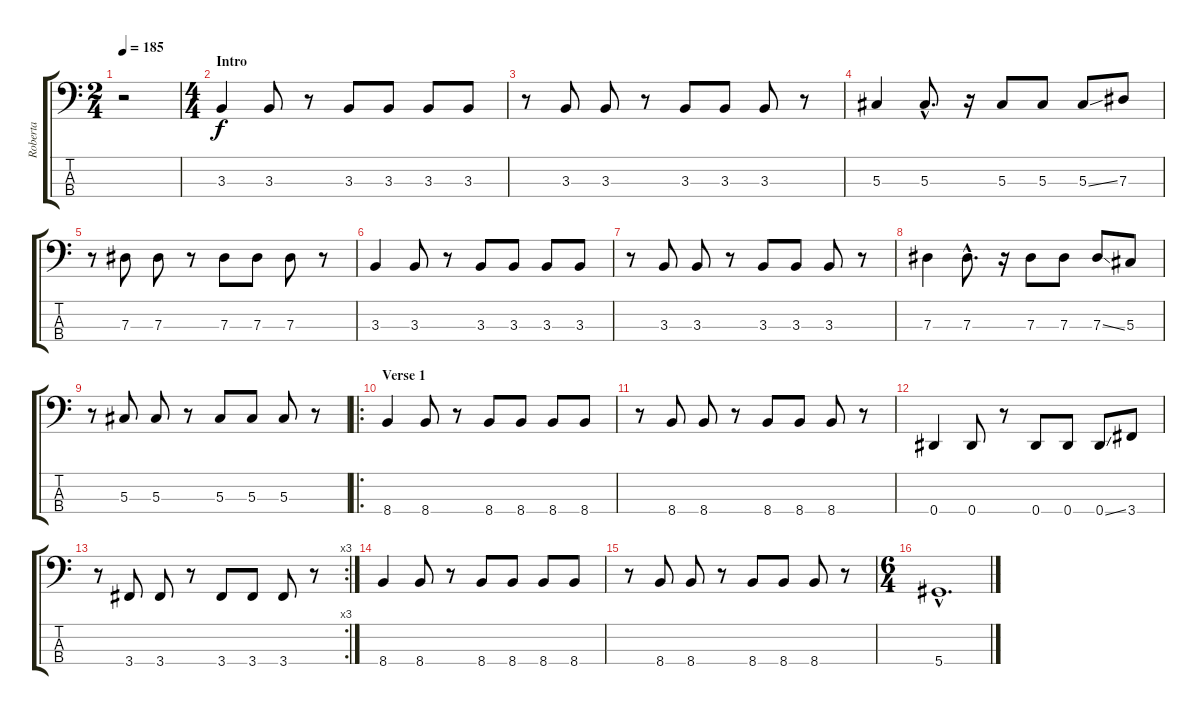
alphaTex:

\track ("Roberta" "Roberta") {instrument electricbassfinger}
\staff {score tabs}
\tuning (Gb2 Db2 Ab1 Eb1) {hide}
\ts (2 4)
\tempo 185
\clef f4
\ks c
r.2{dy f instrument electricbassfinger} |
\ts (4 4)
\section ("" "Intro")
3.3.4 3.3.8 r.8 3.3.8 3.3.8 3.3.8 3.3.8 |
r.8 3.3.8 3.3.8 r.8 3.3.8 3.3.8 3.3.8 r.8 |
5.3.4 5.3{hac}.8{d} r.16 5.3.8 5.3.8 5.3{ss}.8 7.3.8 |
r.8 7.3.8 7.3.8 r.8 7.3.8 7.3.8 7.3.8 r.8 |
3.3.4 3.3.8 r.8 3.3.8 3.3.8 3.3.8 3.3.8 |
r.8 3.3.8 3.3.8 r.8 3.3.8 3.3.8 3.3.8 r.8 |
7.3.4 7.3{hac}.8{d} r.16 7.3.8 7.3.8 7.3{ss}.8 5.3.8 |
r.8 5.3.8 5.3.8 r.8 5.3.8 5.3.8 5.3.8 r.8 |
\ro
\section ("" "Verse 1")
8.4.4 8.4.8 r.8 8.4.8 8.4.8 8.4.8 8.4.8 |
r.8 8.4.8 8.4.8 r.8 8.4.8 8.4.8 8.4.8 r.8 |
0.4.4 0.4.8 r.8 0.4.8 0.4.8 0.4{ss}.8 3.4.8 |
\rc 3
r.8 3.4.8 3.4.8 r.8 3.4.8 3.4.8 3.4.8 r.8 |
8.4.4 8.4.8 r.8 8.4.8 8.4.8 8.4.8 8.4.8 |
r.8 8.4.8 8.4.8 r.8 8.4.8 8.4.8 8.4.8 r.8 |
\ts (6 4)
5.4{hac}.1{d}
